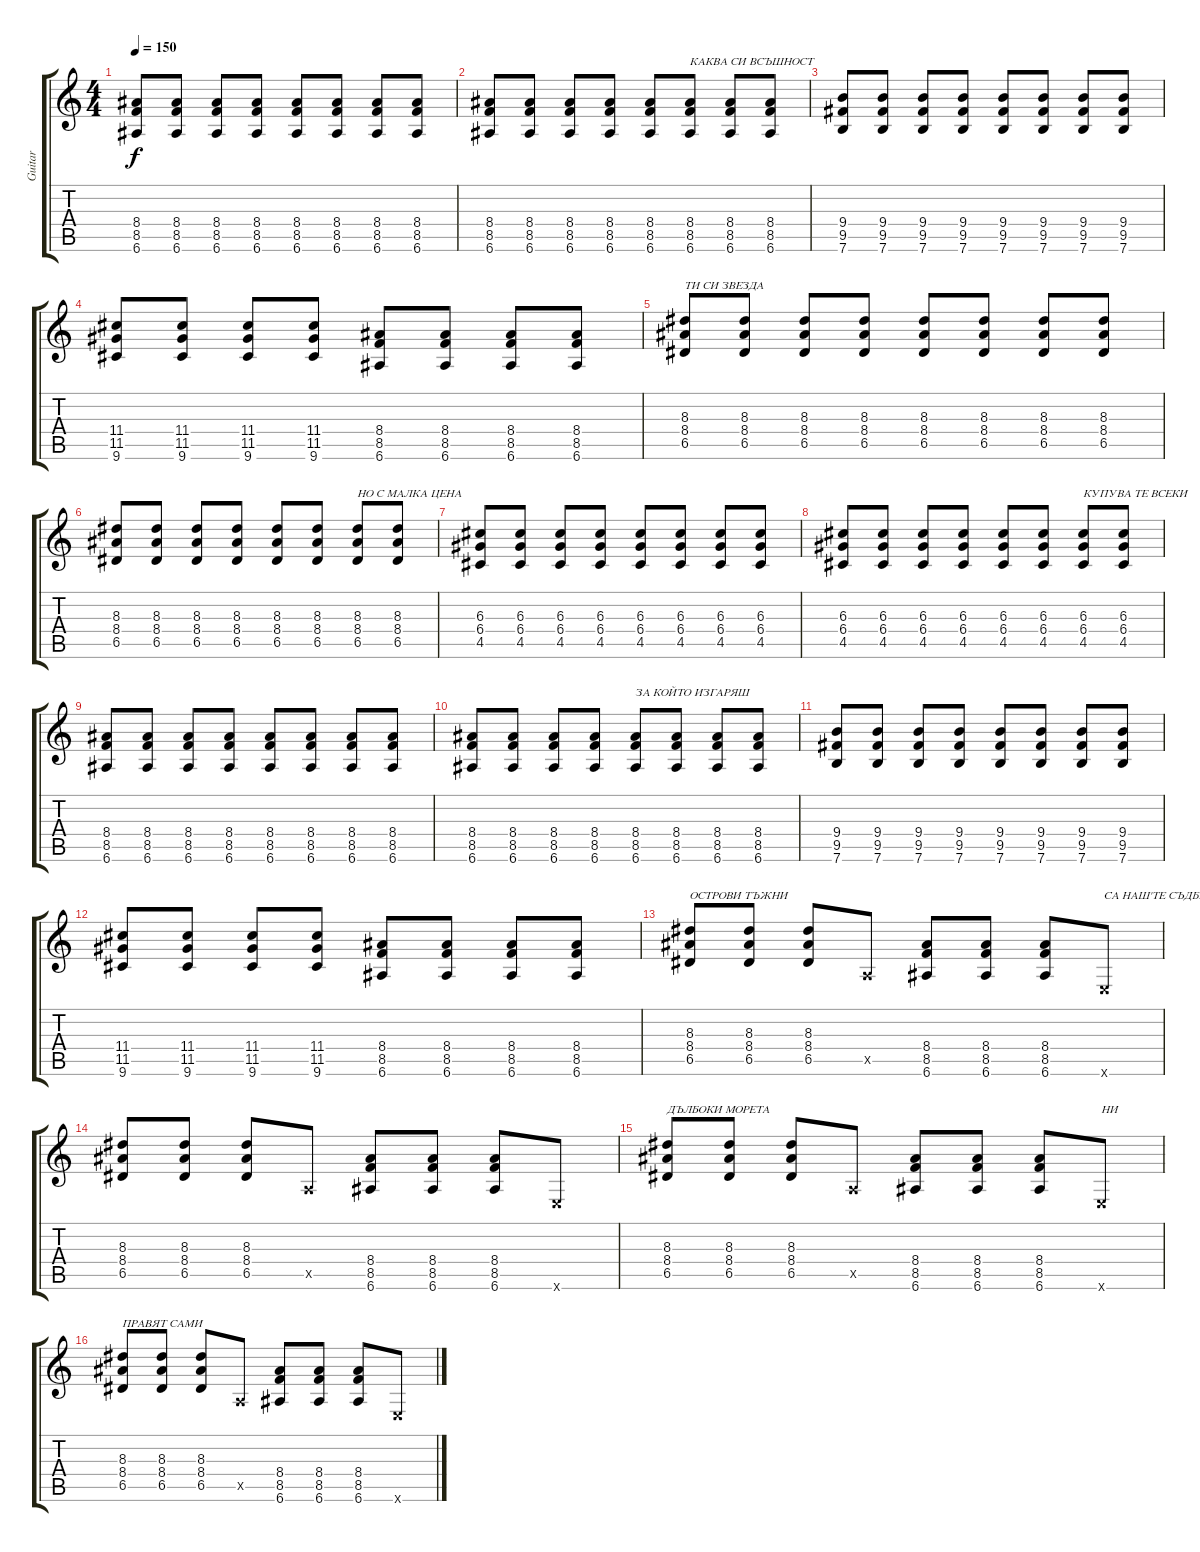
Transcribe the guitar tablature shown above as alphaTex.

\track ("Guitar" "Guitar") {instrument acousticguitarnylon}
\staff {score tabs}
\tuning (E4 B3 G3 D3 A2 E2) {hide}
\ts (4 4)
\tempo 150
\clef g2
\ks c
(8.4 8.5 6.6).8{dy f} (8.4 8.5 6.6).8 (8.4 8.5 6.6).8 (8.4 8.5 6.6).8 (8.4 8.5 6.6).8 (8.4 8.5 6.6).8 (8.4 8.5 6.6).8 (8.4 8.5 6.6).8 |
(8.4 8.5 6.6).8 (8.4 8.5 6.6).8 (8.4 8.5 6.6).8 (8.4 8.5 6.6).8 (8.4 8.5 6.6).8 (8.4 8.5 6.6).8{txt "КАКВА СИ ВСЪШНОСТ"} (8.4 8.5 6.6).8 (8.4 8.5 6.6).8 |
(9.4 9.5 7.6).8 (9.4 9.5 7.6).8 (9.4 9.5 7.6).8 (9.4 9.5 7.6).8 (9.4 9.5 7.6).8 (9.4 9.5 7.6).8 (9.4 9.5 7.6).8 (9.4 9.5 7.6).8 |
(11.4 11.5 9.6).8 (11.4 11.5 9.6).8 (11.4 11.5 9.6).8 (11.4 11.5 9.6).8 (8.4 8.5 6.6).8 (8.4 8.5 6.6).8 (8.4 8.5 6.6).8 (8.4 8.5 6.6).8 |
(8.3 8.4 6.5).8{txt "ТИ СИ ЗВЕЗДА"} (8.3 8.4 6.5).8 (8.3 8.4 6.5).8 (8.3 8.4 6.5).8 (8.3 8.4 6.5).8 (8.3 8.4 6.5).8 (8.3 8.4 6.5).8 (8.3 8.4 6.5).8 |
(8.3 8.4 6.5).8 (8.3 8.4 6.5).8 (8.3 8.4 6.5).8 (8.3 8.4 6.5).8 (8.3 8.4 6.5).8 (8.3 8.4 6.5).8 (8.3 8.4 6.5).8{txt "НО С МАЛКА ЦЕНА"} (8.3 8.4 6.5).8 |
(6.3 6.4 4.5).8 (6.3 6.4 4.5).8 (6.3 6.4 4.5).8 (6.3 6.4 4.5).8 (6.3 6.4 4.5).8 (6.3 6.4 4.5).8 (6.3 6.4 4.5).8 (6.3 6.4 4.5).8 |
(6.3 6.4 4.5).8 (6.3 6.4 4.5).8 (6.3 6.4 4.5).8 (6.3 6.4 4.5).8 (6.3 6.4 4.5).8 (6.3 6.4 4.5).8 (6.3 6.4 4.5).8{txt "КУПУВА ТЕ ВСЕКИ"} (6.3 6.4 4.5).8 |
(8.4 8.5 6.6).8 (8.4 8.5 6.6).8 (8.4 8.5 6.6).8 (8.4 8.5 6.6).8 (8.4 8.5 6.6).8 (8.4 8.5 6.6).8 (8.4 8.5 6.6).8 (8.4 8.5 6.6).8 |
(8.4 8.5 6.6).8 (8.4 8.5 6.6).8 (8.4 8.5 6.6).8 (8.4 8.5 6.6).8 (8.4 8.5 6.6).8{txt "ЗА КОЙТО ИЗГАРЯШ"} (8.4 8.5 6.6).8 (8.4 8.5 6.6).8 (8.4 8.5 6.6).8 |
(9.4 9.5 7.6).8 (9.4 9.5 7.6).8 (9.4 9.5 7.6).8 (9.4 9.5 7.6).8 (9.4 9.5 7.6).8 (9.4 9.5 7.6).8 (9.4 9.5 7.6).8 (9.4 9.5 7.6).8 |
(11.4 11.5 9.6).8 (11.4 11.5 9.6).8 (11.4 11.5 9.6).8 (11.4 11.5 9.6).8 (8.4 8.5 6.6).8 (8.4 8.5 6.6).8 (8.4 8.5 6.6).8 (8.4 8.5 6.6).8 |
(8.3 8.4 6.5).8{txt "ОСТРОВИ ТЪЖНИ"} (8.3 8.4 6.5).8 (8.3 8.4 6.5).8 0.5{x}.8 (8.4 8.5 6.6).8 (8.4 8.5 6.6).8 (8.4 8.5 6.6).8 0.6{x}.8{txt "СА НАШ'ТЕ СЪДБИ"} |
(8.3 8.4 6.5).8 (8.3 8.4 6.5).8 (8.3 8.4 6.5).8 0.5{x}.8 (8.4 8.5 6.6).8 (8.4 8.5 6.6).8 (8.4 8.5 6.6).8 0.6{x}.8 |
(8.3 8.4 6.5).8{txt "ДЪЛБОКИ МОРЕТА"} (8.3 8.4 6.5).8 (8.3 8.4 6.5).8 0.5{x}.8 (8.4 8.5 6.6).8 (8.4 8.5 6.6).8 (8.4 8.5 6.6).8 0.6{x}.8{txt "НИ "} |
(8.3 8.4 6.5).8{txt "ПРАВЯТ САМИ"} (8.3 8.4 6.5).8 (8.3 8.4 6.5).8 0.5{x}.8 (8.4 8.5 6.6).8 (8.4 8.5 6.6).8 (8.4 8.5 6.6).8 0.6{x}.8
